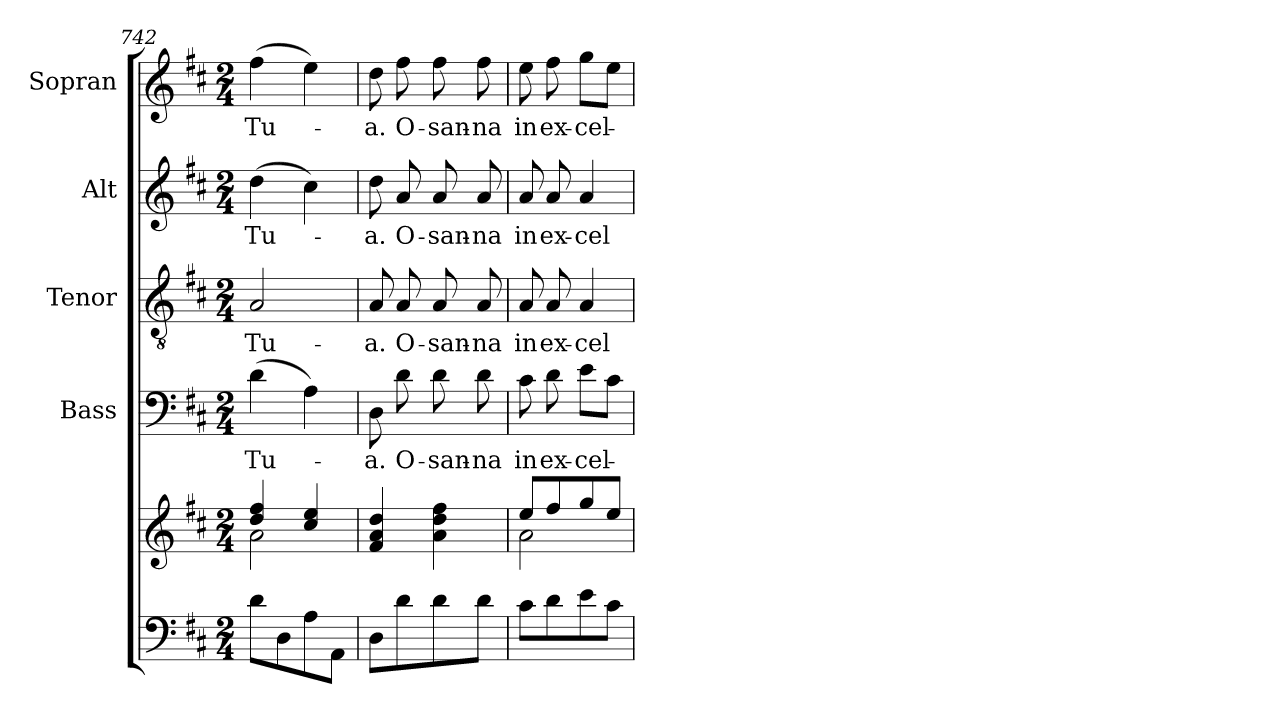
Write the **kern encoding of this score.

**kern	**kern	**kern	**text	**kern	**text	**kern	**text	**kern	**text
*part5	*part5	*part4	*part4	*part3	*part3	*part2	*part2	*part1	*part1
*staff6	*staff5	*staff4	*staff4	*staff3	*staff3	*staff2	*staff2	*staff1	*staff1
*	*	*I"Bass	*	*I"Tenor	*	*I"Alt	*	*I"Sopran	*
*	*	*I'B.	*	*I'T.	*	*I'A.	*	*I'S.	*
!!LO:LB:g=z
*clefF4	*clefG2	*clefF4	*	*clefGv2	*	*clefG2	*	*clefG2	*
*k[f#c#]	*k[f#c#]	*k[f#c#]	*	*k[f#c#]	*	*k[f#c#]	*	*k[f#c#]	*
*D:	*D:	*D:	*	*D:	*	*D:	*	*D:	*
*M2/4	*M2/4	*M2/4	*	*M2/4	*	*M2/4	*	*M2/4	*
=742	=742	=742	=742	=742	=742	=742	=742	=742	=742
*	*^	*	*	*	*	*	*	*	*
!	!	!	!	!LO:LY:b	!	!LO:LY:b	!	!LO:LY:b	!	!LO:LY:b
8d\L	4dd/ 4ff#/	2a\	(>4d\	Tu-	2A/	Tu-	(>4dd\	Tu-	(>4ff#\	Tu-
8D\	.	.	.	.	.	.	.	.	.	.
8A\	4cc#/ 4ee/	.	4A\)	.	.	.	4cc#\)	.	4ee\)	.
8AA\J	.	.	.	.	.	.	.	.	.	.
*	*v	*v	*	*	*	*	*	*	*	*
=743	=743	=743	=743	=743	=743	=743	=743	=743	=743
!	!	!	!LO:LY:b	!	!LO:LY:b	!	!LO:LY:b	!	!LO:LY:b
8D\L	4f#/ 4a/ 4dd/	8D\	-a.	8A/	-a.	8dd\	-a.	8dd\	-a.
!	!	!	!LO:LY:b	!	!LO:LY:b	!	!LO:LY:b	!	!LO:LY:b
8d\	.	8d\	O-	8A/	O-	8a/	O-	8ff#\	O-
!	!	!	!LO:LY:b	!	!LO:LY:b	!	!LO:LY:b	!	!LO:LY:b
8d\	4a\ 4dd\ 4ff#\	8d\	-san-	8A/	-san-	8a/	-san-	8ff#\	-san-
!	!	!	!LO:LY:b	!	!LO:LY:b	!	!LO:LY:b	!	!LO:LY:b
8d\J	.	8d\	-na	8A/	-na	8a/	-na	8ff#\	-na
=744	=744	=744	=744	=744	=744	=744	=744	=744	=744
*	*^	*	*	*	*	*	*	*	*
!	!	!	!	!LO:LY:b	!	!LO:LY:b	!	!LO:LY:b	!	!LO:LY:b
8c#\L	8ee/L	2a\	8c#\	in	8A/	in	8a/	in	8ee\	in
!	!	!	!	!LO:LY:b	!	!LO:LY:b	!	!LO:LY:b	!	!LO:LY:b
8d\	8ff#/	.	8d\	ex-	8A/	ex-	8a/	ex-	8ff#\	ex-
!	!	!	!	!LO:LY:b	!	!LO:LY:b	!	!LO:LY:b	!	!LO:LY:b
8e\	8gg/	.	8e\L	-cel-	4A/	-cel-	4a/	-cel-	8gg\L	-cel-
8c#\J	8ee/J	.	8c#\J	.	.	.	.	.	8ee\J	.
*	*v	*v	*	*	*	*	*	*	*	*
=	=	=	=	=	=	=	=	=	=
*-	*-	*-	*-	*-	*-	*-	*-	*-	*-
